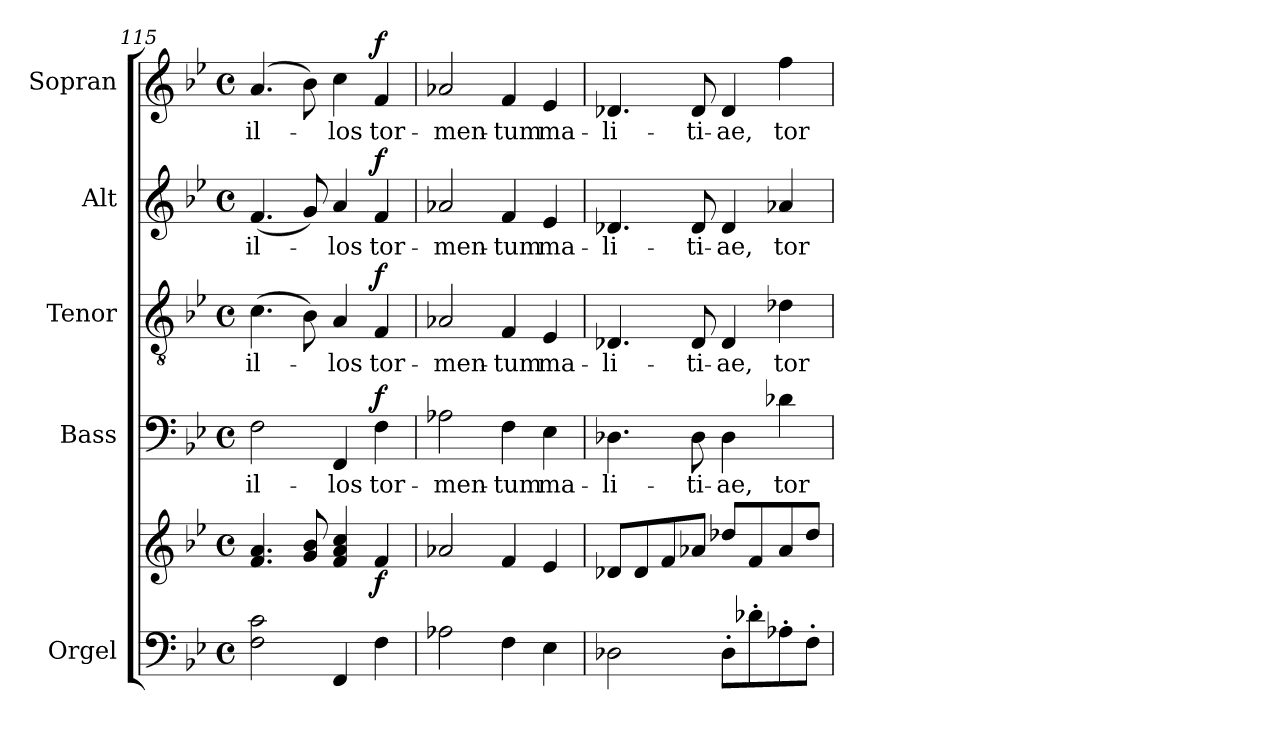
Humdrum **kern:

**kern	**kern	**dynam	**kern	**text	**dynam	**kern	**text	**dynam	**kern	**text	**dynam	**kern	**text	**dynam
*part5	*part5	*part5	*part4	*part4	*part4	*part3	*part3	*part3	*part2	*part2	*part2	*part1	*part1	*part1
*staff6	*staff5	*staff5/6	*staff4	*staff4	*staff4	*staff3	*staff3	*staff3	*staff2	*staff2	*staff2	*staff1	*staff1	*staff1
*I"Orgel	*	*	*I"Bass	*	*	*I"Tenor	*	*	*I"Alt	*	*	*I"Sopran	*	*
*I'Org.	*	*	*I'B.	*	*	*I'T.	*	*	*I'A.	*	*	*I'S.	*	*
*clefF4	*clefG2	*	*clefF4	*	*	*clefGv2	*	*	*clefG2	*	*	*clefG2	*	*
*k[b-e-]	*k[b-e-]	*	*k[b-e-]	*	*	*k[b-e-]	*	*	*k[b-e-]	*	*	*k[b-e-]	*	*
*B-:	*B-:	*	*B-:	*	*	*B-:	*	*	*B-:	*	*	*B-:	*	*
*M4/4	*M4/4	*	*M4/4	*	*	*M4/4	*	*	*M4/4	*	*	*M4/4	*	*
*met(c)	*met(c)	*	*met(c)	*	*	*met(c)	*	*	*met(c)	*	*	*met(c)	*	*
=115	=115	=115	=115	=115	=115	=115	=115	=115	=115	=115	=115	=115	=115	=115
!	!	!	!	!LO:LY:b	!	!	!LO:LY:b	!	!	!LO:LY:b	!	!	!LO:LY:b	!
2F\ 2c\	4.f/ 4.a/	.	2F\	il-	.	(>4.c\	il-	.	(<4.f/	il-	.	(4.a/	il-	.
.	8g/ 8b-/	.	.	.	.	8B-\)	.	.	8g/)	.	.	8b-\)	.	.
!	!	!	!	!LO:LY:b	!	!	!LO:LY:b	!	!	!LO:LY:b	!	!	!LO:LY:b	!
4FF/	4f/ 4a/ 4cc/	.	4FF/	-los	.	4A/	-los	.	4a/	-los	.	4cc\	-los	.
!	!	!LO:DY:b	!	!LO:LY:b	!LO:DY:a	!	!LO:LY:b	!LO:DY:a	!	!LO:LY:b	!LO:DY:a	!	!LO:LY:b	!LO:DY:a
4F\	4f/	f	4F\	tor-	f	4F/	tor-	f	4f/	tor-	f	4f/	tor-	f
=116	=116	=116	=116	=116	=116	=116	=116	=116	=116	=116	=116	=116	=116	=116
!	!	!	!	!LO:LY:b	!	!	!LO:LY:b	!	!	!LO:LY:b	!	!	!LO:LY:b	!
2A-X\	2a-X/	.	2A-X\	-men-	.	2A-X/	-men-	.	2a-X/	-men-	.	2a-X/	-men-	.
!	!	!	!	!LO:LY:b	!	!	!LO:LY:b	!	!	!LO:LY:b	!	!	!LO:LY:b	!
4F\	4f/	.	4F\	-tum	.	4F/	-tum	.	4f/	-tum	.	4f/	-tum	.
!	!	!	!	!LO:LY:b	!	!	!LO:LY:b	!	!	!LO:LY:b	!	!	!LO:LY:b	!
4E-\	4e-/	.	4E-\	ma-	.	4E-/	ma-	.	4e-/	ma-	.	4e-/	ma-	.
!!LO:PB:g=z
=117	=117	=117	=117	=117	=117	=117	=117	=117	=117	=117	=117	=117	=117	=117
!	!	!	!	!LO:LY:b	!	!	!LO:LY:b	!	!	!LO:LY:b	!	!	!LO:LY:b	!
2D-X\	8d-X/L	.	4.D-X\	-li-	.	4.D-X/	-li-	.	4.d-X/	-li-	.	4.d-X/	-li-	.
.	8d-/	.	.	.	.	.	.	.	.	.	.	.	.	.
.	8f/	.	.	.	.	.	.	.	.	.	.	.	.	.
!	!	!	!	!LO:LY:b	!	!	!LO:LY:b	!	!	!LO:LY:b	!	!	!LO:LY:b	!
.	8a-X/J	.	8D-\	-ti-	.	8D-/	-ti-	.	8d-/	-ti-	.	8d-/	-ti-	.
!	!	!	!	!LO:LY:b	!	!	!LO:LY:b	!	!	!LO:LY:b	!	!	!LO:LY:b	!
8D-'>\L	8dd-X/L	.	4D-\	-ae,	.	4D-/	-ae,	.	4d-/	-ae,	.	4d-/	-ae,	.
8d-X'>\	8f/	.	.	.	.	.	.	.	.	.	.	.	.	.
!	!	!	!	!LO:LY:b	!	!	!LO:LY:b	!	!	!LO:LY:b	!	!	!LO:LY:b	!
8A-X'>\	8a-/	.	4d-X\	tor-	.	4d-X\	tor-	.	4a-X/	tor-	.	4ff\	tor-	.
8F'>\J	8dd-/J	.	.	.	.	.	.	.	.	.	.	.	.	.
=	=	=	=	=	=	=	=	=	=	=	=	=	=	=
*-	*-	*-	*-	*-	*-	*-	*-	*-	*-	*-	*-	*-	*-	*-
